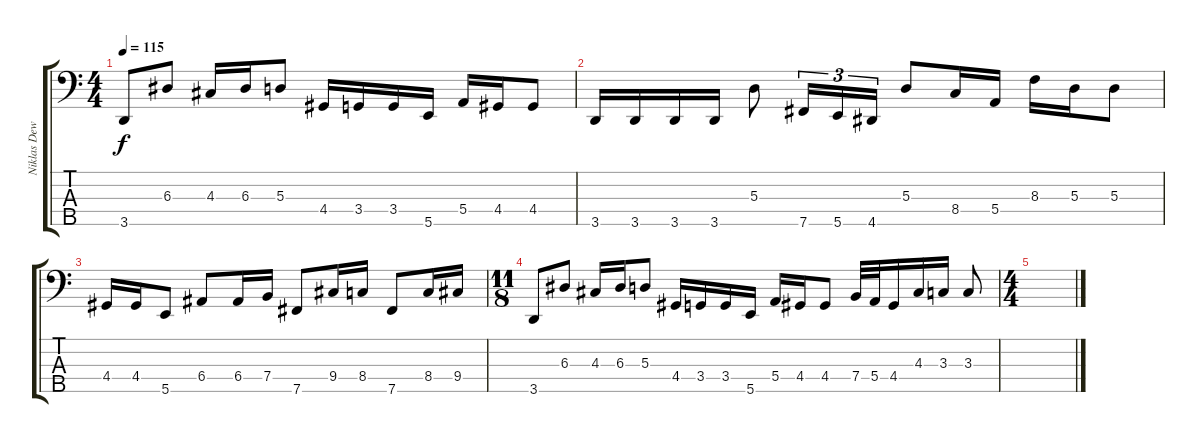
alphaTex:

\track ("Niklas Dewerud" "Niklas Dew") {instrument electricbassfinger}
\staff {score tabs}
\tuning (G2 D2 A1 E1 B0) {hide}
\ts (4 4)
\tempo 115
\clef f4
\ks c
3.5.8{dy f} 6.3.8 4.3.16 6.3.16 5.3.8 4.4.16 3.4.16 3.4.16 5.5.16 5.4.16 4.4.16 4.4.8 |
3.5.16 3.5.16 3.5.16 3.5.16 5.3.8 7.5.16{tu (3 2)} 5.5.16{tu (3 2)} 4.5.16{tu (3 2)} 5.3.8 8.4.16 5.4.16 8.3.16 5.3.16 5.3.8 |
4.4.16 4.4.16 5.5.8 6.4.8 6.4.16 7.4.16 7.5.8 9.4.16 8.4.16 7.5.8 8.4.16 9.4.16 |
\ts (11 8)
3.5.8 6.3.8 4.3.16 6.3.16 5.3.8 4.4.16 3.4.16 3.4.16 5.5.16 5.4.16 4.4.16 4.4.8 7.4.32 5.4.32 4.4.16 4.3.16 3.3.16 3.3.8 |
\ts (4 4)
